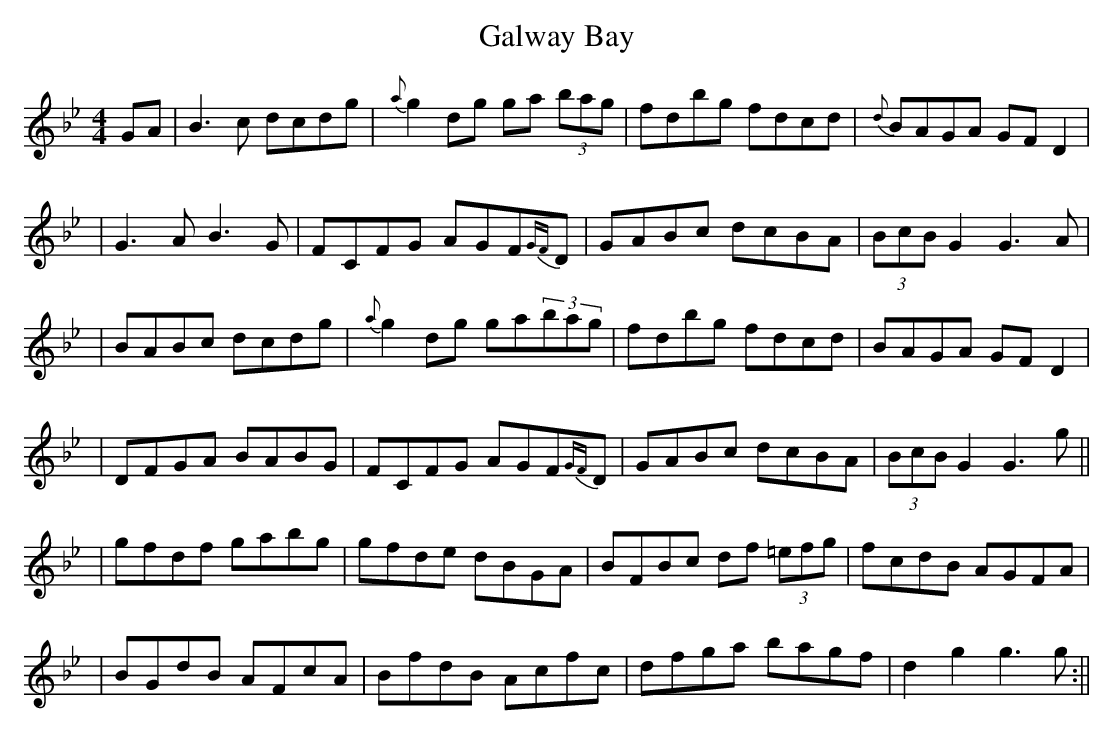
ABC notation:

X:1
T: Galway Bay
M: 4/4
L: 1/8
K: G min
GA|B3 c dcdg|{a}g2 dg ga (3bag|fdbg fdcd|{d}BAGA GFD2|
|G3 A B3G|FCFG AGF{GF}D|GABc dcBA|(3BcB G2 G3 A|
|BABc dcdg |{a}g2 dg ga(3bag |fdbg fdcd|BAGA GFD2|
|DFGA BABG |FCFG AGF{GF}D|GABc dcBA|(3BcB G2 G3 g||
|gfdf gabg|gfde dBGA|BFBc df (3=efg|fcdB AGFA|
|BGdB AFcA|BfdB Acfc|dfga bagf|d2 g2 g3  g:||

final ending: |dfga bagf|dcBA G4 ||
